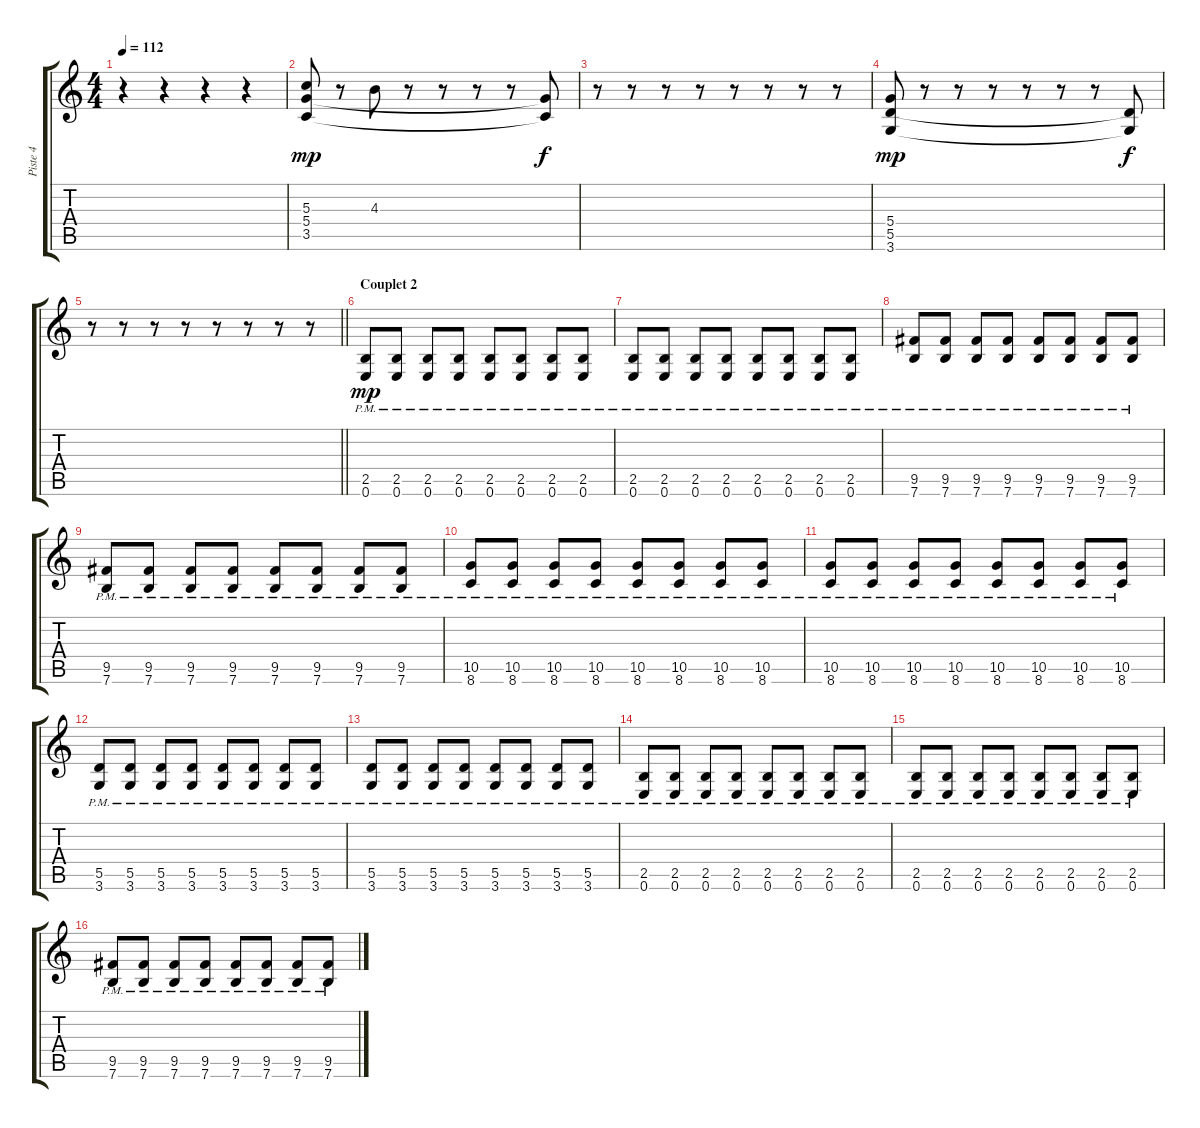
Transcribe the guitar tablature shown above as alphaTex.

\track ("Piste 4" "Piste 4") {instrument overdrivenguitar}
\staff {score tabs}
\tuning (E4 B3 G3 D3 A2 E2) {hide}
\ts (4 4)
\tempo 112
\clef g2
\ks c
r.4{dy f} r.4 r.4 r.4 |
(5.3 5.4 3.5).8{dy mp} r.8 4.3.8 r.8 r.8 r.8 r.8 (5.4{t} 3.5{t}).8{dy f} |
r.8 r.8 r.8 r.8 r.8 r.8 r.8 r.8 |
(5.4 5.5 3.6).8{dy mp} r.8 r.8 r.8 r.8 r.8 r.8 (5.5{t} 3.6{t}).8{dy f} |
\barLineRight lightlight
r.8 r.8 r.8 r.8 r.8 r.8 r.8 r.8 |
\section ("" "Couplet 2")
(2.5{pm} 0.6{pm}).8{dy mp} (2.5{pm} 0.6{pm}).8 (2.5{pm} 0.6{pm}).8 (2.5{pm} 0.6{pm}).8 (2.5{pm} 0.6{pm}).8 (2.5{pm} 0.6{pm}).8 (2.5{pm} 0.6{pm}).8 (2.5{pm} 0.6{pm}).8 |
(2.5{pm} 0.6{pm}).8 (2.5{pm} 0.6{pm}).8 (2.5{pm} 0.6{pm}).8 (2.5{pm} 0.6{pm}).8 (2.5{pm} 0.6{pm}).8 (2.5{pm} 0.6{pm}).8 (2.5{pm} 0.6{pm}).8 (2.5{pm} 0.6{pm}).8 |
(9.5{pm} 7.6{pm}).8 (9.5{pm} 7.6{pm}).8 (9.5{pm} 7.6{pm}).8 (9.5{pm} 7.6{pm}).8 (9.5{pm} 7.6{pm}).8 (9.5{pm} 7.6{pm}).8 (9.5{pm} 7.6{pm}).8 (9.5{pm} 7.6{pm}).8 |
(9.5{pm} 7.6{pm}).8 (9.5{pm} 7.6{pm}).8 (9.5{pm} 7.6{pm}).8 (9.5{pm} 7.6{pm}).8 (9.5{pm} 7.6{pm}).8 (9.5{pm} 7.6{pm}).8 (9.5{pm} 7.6{pm}).8 (9.5{pm} 7.6{pm}).8 |
(10.5{pm} 8.6{pm}).8 (10.5{pm} 8.6{pm}).8 (10.5{pm} 8.6{pm}).8 (10.5{pm} 8.6{pm}).8 (10.5{pm} 8.6{pm}).8 (10.5{pm} 8.6{pm}).8 (10.5{pm} 8.6{pm}).8 (10.5{pm} 8.6{pm}).8 |
(10.5{pm} 8.6{pm}).8 (10.5{pm} 8.6{pm}).8 (10.5{pm} 8.6{pm}).8 (10.5{pm} 8.6{pm}).8 (10.5{pm} 8.6{pm}).8 (10.5{pm} 8.6{pm}).8 (10.5{pm} 8.6{pm}).8 (10.5{pm} 8.6{pm}).8 |
(5.5{pm} 3.6{pm}).8 (5.5{pm} 3.6{pm}).8 (5.5{pm} 3.6{pm}).8 (5.5{pm} 3.6{pm}).8 (5.5{pm} 3.6{pm}).8 (5.5{pm} 3.6{pm}).8 (5.5{pm} 3.6{pm}).8 (5.5{pm} 3.6{pm}).8 |
(5.5{pm} 3.6{pm}).8 (5.5{pm} 3.6{pm}).8 (5.5{pm} 3.6{pm}).8 (5.5{pm} 3.6{pm}).8 (5.5{pm} 3.6{pm}).8 (5.5{pm} 3.6{pm}).8 (5.5{pm} 3.6{pm}).8 (5.5{pm} 3.6{pm}).8 |
(2.5{pm} 0.6{pm}).8 (2.5{pm} 0.6{pm}).8 (2.5{pm} 0.6{pm}).8 (2.5{pm} 0.6{pm}).8 (2.5{pm} 0.6{pm}).8 (2.5{pm} 0.6{pm}).8 (2.5{pm} 0.6{pm}).8 (2.5{pm} 0.6{pm}).8 |
(2.5{pm} 0.6{pm}).8 (2.5{pm} 0.6{pm}).8 (2.5{pm} 0.6{pm}).8 (2.5{pm} 0.6{pm}).8 (2.5{pm} 0.6{pm}).8 (2.5{pm} 0.6{pm}).8 (2.5{pm} 0.6{pm}).8 (2.5{pm} 0.6{pm}).8 |
(9.5{pm} 7.6{pm}).8 (9.5{pm} 7.6{pm}).8 (9.5{pm} 7.6{pm}).8 (9.5{pm} 7.6{pm}).8 (9.5{pm} 7.6{pm}).8 (9.5{pm} 7.6{pm}).8 (9.5{pm} 7.6{pm}).8 (9.5{pm} 7.6{pm}).8
